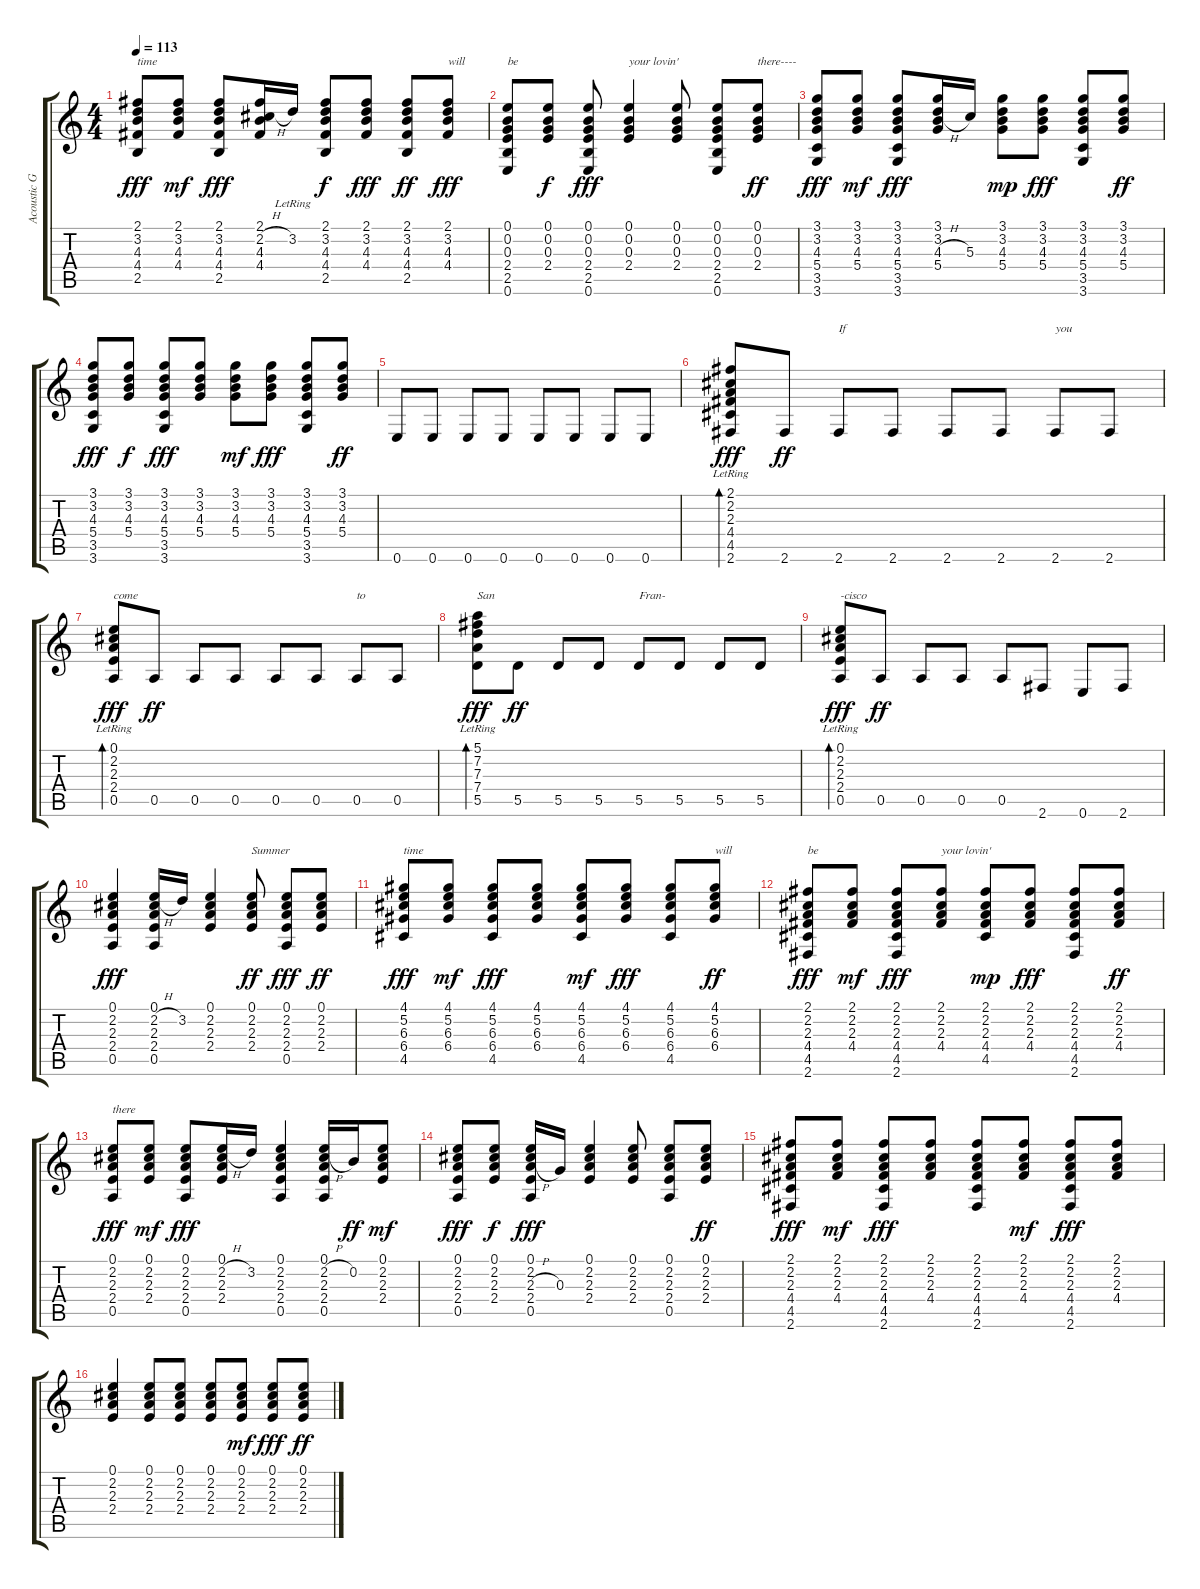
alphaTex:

\track ("Acoustic Guitar" "Acoustic G") {instrument acousticguitarsteel}
\staff {score tabs}
\tuning (E4 B3 G3 D3 A2 E2) {hide}
\ts (4 4)
\tempo 113
\clef g2
\ks c
(2.1 3.2 4.3 4.4 2.5).8{txt "time" dy fff} (2.1 3.2 4.3 4.4).8{dy mf} (2.1 3.2 4.3 4.4 2.5).8{dy fff} (2.1 2.2{h} 4.3 4.4).16 3.2{lr}.16 (2.1 3.2 4.3 4.4 2.5).8{dy f} (2.1 3.2 4.3 4.4).8{dy fff} (2.1 3.2 4.3 4.4 2.5).8{dy ff} (2.1 3.2 4.3 4.4).8{txt "will" dy fff} |
(0.1 0.2 0.3 2.4 2.5 0.6).8{txt "be"} (0.1 0.2 0.3 2.4).8{dy f} (0.1 0.2 0.3 2.4 2.5 0.6).8{dy fff} (0.1 0.2 0.3 2.4).4{txt "your lovin'"} (0.1 0.2 0.3 2.4).8 (0.1 0.2 0.3 2.4 2.5 0.6).8 (0.1 0.2 0.3 2.4).8{txt "there----" dy ff} |
(3.1 3.2 4.3 5.4 3.5 3.6).8{dy fff} (3.1 3.2 4.3 5.4).8{dy mf} (3.1 3.2 4.3 5.4 3.5 3.6).8{dy fff} (3.1 3.2 4.3{h} 5.4).16 5.3.16 (3.1 3.2 4.3 5.4).8{dy mp} (3.1 3.2 4.3 5.4).8{dy fff} (3.1 3.2 4.3 5.4 3.5 3.6).8 (3.1 3.2 4.3 5.4).8{dy ff} |
(3.1 3.2 4.3 5.4 3.5 3.6).8{dy fff} (3.1 3.2 4.3 5.4).8{dy f} (3.1 3.2 4.3 5.4 3.5 3.6).8{dy fff} (3.1 3.2 4.3 5.4).8 (3.1 3.2 4.3 5.4).8{dy mf} (3.1 3.2 4.3 5.4).8{dy fff} (3.1 3.2 4.3 5.4 3.5 3.6).8 (3.1 3.2 4.3 5.4).8{dy ff} |
0.6.8 0.6.8 0.6.8 0.6.8 0.6.8 0.6.8 0.6.8 0.6.8 |
(2.1{lr} 2.2{lr} 2.3{lr} 4.4{lr} 4.5{lr} 2.6).8{bd 120 dy fff} 2.6.8{dy ff} 2.6.8{txt "If"} 2.6.8 2.6.8 2.6.8 2.6.8{txt "you"} 2.6.8 |
(0.1{lr} 2.2{lr} 2.3{lr} 2.4{lr} 0.5).8{bd 120 txt "come" dy fff} 0.5.8{dy ff} 0.5.8 0.5.8 0.5.8 0.5.8 0.5.8{txt "to"} 0.5.8 |
(5.1{lr} 7.2{lr} 7.3{lr} 7.4{lr} 5.5).8{bd 120 txt "San" dy fff} 5.5.8{dy ff} 5.5.8 5.5.8 5.5.8{txt "Fran-"} 5.5.8 5.5.8 5.5.8 |
(0.1{lr} 2.2{lr} 2.3{lr} 2.4{lr} 0.5).8{bd 120 txt "-cisco" dy fff} 0.5.8{dy ff} 0.5.8 0.5.8 0.5.8 2.6.8 0.6.8 2.6.8 |
(0.1 2.2 2.3 2.4 0.5).4{dy fff} (0.1 2.2{h} 2.3 2.4 0.5).16 3.2.16 (0.1 2.2 2.3 2.4).4 (0.1 2.2 2.3 2.4).8{txt "Summer" dy ff} (0.1 2.2 2.3 2.4 0.5).8{dy fff} (0.1 2.2 2.3 2.4).8{dy ff} |
(4.1 5.2 6.3 6.4 4.5).8{txt "time" dy fff} (4.1 5.2 6.3 6.4).8{dy mf} (4.1 5.2 6.3 6.4 4.5).8{dy fff} (4.1 5.2 6.3 6.4).8 (4.1 5.2 6.3 6.4 4.5).8{dy mf} (4.1 5.2 6.3 6.4).8{dy fff} (4.1 5.2 6.3 6.4 4.5).8 (4.1 5.2 6.3 6.4).8{txt "will" dy ff} |
(2.1 2.2 2.3 4.4 4.5 2.6).8{txt "be" dy fff} (2.1 2.2 2.3 4.4).8{dy mf} (2.1 2.2 2.3 4.4 4.5 2.6).8{dy fff} (2.1 2.2 2.3 4.4).8{txt "your lovin'"} (2.1 2.2 2.3 4.4 4.5).8{dy mp} (2.1 2.2 2.3 4.4).8{dy fff} (2.1 2.2 2.3 4.4 4.5 2.6).8 (2.1 2.2 2.3 4.4).8{dy ff} |
(0.1 2.2 2.3 2.4 0.5).8{txt "there" dy fff} (0.1 2.2 2.3 2.4).8{dy mf} (0.1 2.2 2.3 2.4 0.5).8{dy fff} (0.1 2.2{h} 2.3 2.4).16 3.2.16 (0.1 2.2 2.3 2.4 0.5).4 (0.1 2.2{h} 2.3 2.4 0.5).16 0.2.16{dy ff} (0.1 2.2 2.3 2.4).8{dy mf} |
(0.1 2.2 2.3 2.4 0.5).8{dy fff} (0.1 2.2 2.3 2.4).8{dy f} (0.1 2.2 2.3{h} 2.4 0.5).16{dy fff} 0.3.16 (0.1 2.2 2.3 2.4).4 (0.1 2.2 2.3 2.4).8 (0.1 2.2 2.3 2.4 0.5).8 (0.1 2.2 2.3 2.4).8{dy ff} |
(2.1 2.2 2.3 4.4 4.5 2.6).8{dy fff} (2.1 2.2 2.3 4.4).8{dy mf} (2.1 2.2 2.3 4.4 4.5 2.6).8{dy fff} (2.1 2.2 2.3 4.4).8 (2.1 2.2 2.3 4.4 4.5 2.6).8 (2.1 2.2 2.3 4.4).8{dy mf} (2.1 2.2 2.3 4.4 4.5 2.6).8{dy fff} (2.1 2.2 2.3 4.4).8 |
(0.1 2.2 2.3 2.4).4{volume 0} (0.1 2.2 2.3 2.4).8 (0.1 2.2 2.3 2.4).8 (0.1 2.2 2.3 2.4).8 (0.1 2.2 2.3 2.4).8{dy mf} (0.1 2.2 2.3 2.4).8{dy fff} (0.1 2.2 2.3 2.4).8{dy ff}
